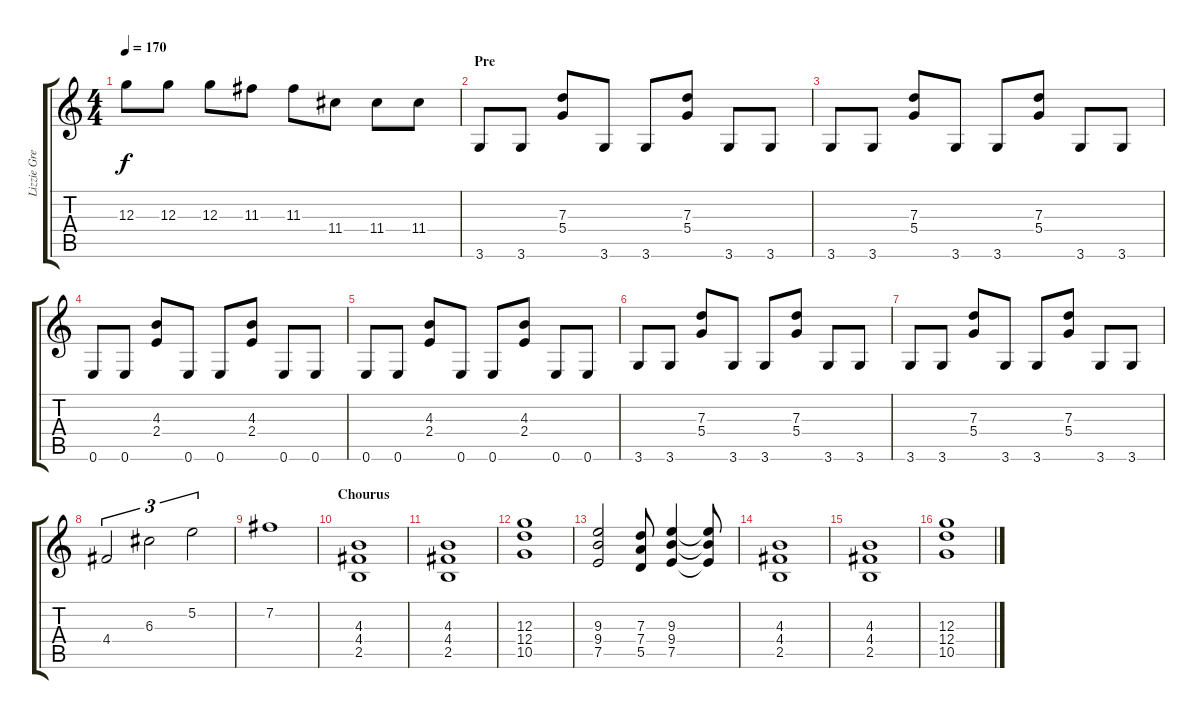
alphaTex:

\track ("Lizzie Grey - Lead Guitar" "Lizzie Gre") {instrument distortionguitar}
\staff {score tabs}
\tuning (E4 B3 G3 D3 A2 E2) {hide}
\ts (4 4)
\tempo 170
\clef g2
\ks c
12.3.8{dy f} 12.3.8 12.3.8 11.3.8 11.3.8 11.4.8 11.4.8 11.4.8 |
\section ("" "Pre")
3.6.8 3.6.8 (7.3 5.4).8 3.6.8 3.6.8 (7.3 5.4).8 3.6.8 3.6.8 |
3.6.8 3.6.8 (7.3 5.4).8 3.6.8 3.6.8 (7.3 5.4).8 3.6.8 3.6.8 |
0.6.8 0.6.8 (4.3 2.4).8 0.6.8 0.6.8 (4.3 2.4).8 0.6.8 0.6.8 |
0.6.8 0.6.8 (4.3 2.4).8 0.6.8 0.6.8 (4.3 2.4).8 0.6.8 0.6.8 |
3.6.8 3.6.8 (7.3 5.4).8 3.6.8 3.6.8 (7.3 5.4).8 3.6.8 3.6.8 |
3.6.8 3.6.8 (7.3 5.4).8 3.6.8 3.6.8 (7.3 5.4).8 3.6.8 3.6.8 |
4.4.2{tu (3 2)} 6.3.2{tu (3 2)} 5.2.2{tu (3 2)} |
7.2.1 |
\section ("" "Chourus")
(4.3 4.4 2.5).1 |
(4.3 4.4 2.5).1 |
(12.3 12.4 10.5).1 |
(9.3 9.4 7.5).2 (7.3 7.4 5.5).8 (9.3 9.4 7.5).4 (9.3{t} 9.4{t} 7.5{t}).8 |
(4.3 4.4 2.5).1 |
(4.3 4.4 2.5).1 |
(12.3 12.4 10.5).1
